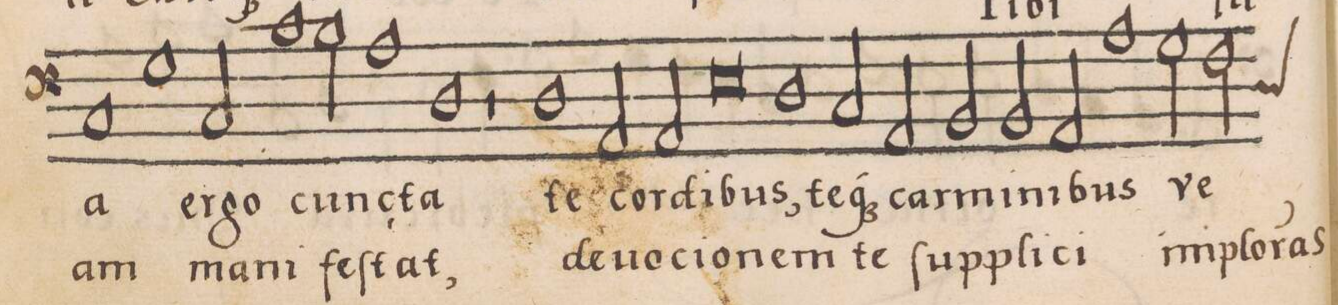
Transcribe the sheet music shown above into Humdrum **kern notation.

**kern	**text	**text
*I"BASSVS	*	*
*clefF4	*	*
*k[]	*	*
*met(C|)	*	*
*M2/1	*	*
1C	-a	-am
=90-	=90-	=90-
1G	er-	.
2C/	-go	ma-
1c\	cunc-	-ni-
=91-	=91-	=91-
2B\	.	-feſ-
1A	-cta	-tat,
=92-	=92-	=92-
1D	.	.
1r	.	.
=93-	=93-	=93-
1D	te	de-
2AA/	cor-	-uo-
2AA/	-di-	-ci-
=94-	=94-	=94-
0E	-bus,	-o-
=95-	=95-	=95-
1D	te-	-nem
2C/	-q(ue)	te
2AA/	car-	ſup-
=96-	=96-	=96-
2BB/	-mi-	.
2BB/	-ni-	-pli-
2AA/	-bus	-ci
1A\	ve-	im-
=97-	=97-	=97-
2G\	.	-plo-
*custos:D	*	*
2F\	.	-ra(n)s
*-	*-	*-
